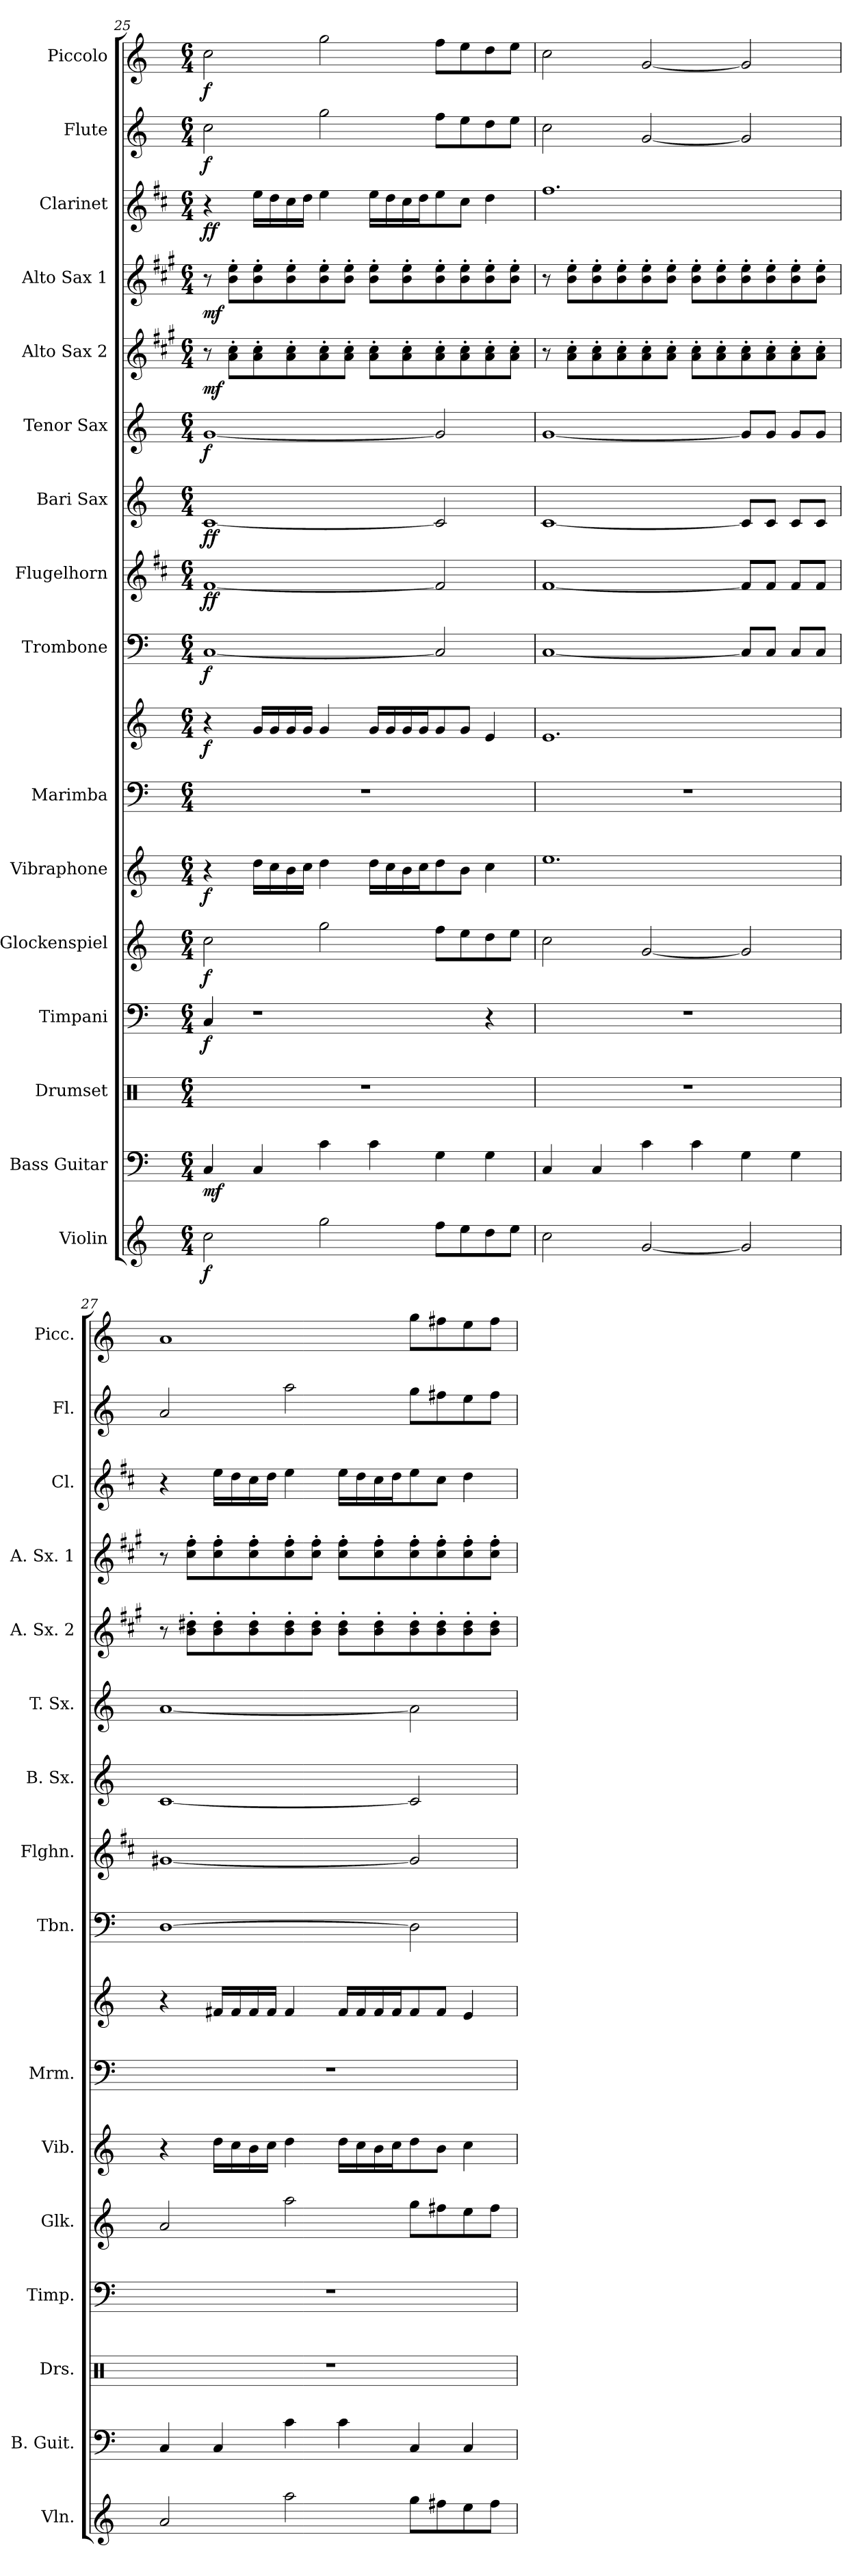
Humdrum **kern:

**kern	**dynam	**kern	**dynam	**kern	**kern	**dynam	**kern	**dynam	**kern	**dynam	**kern	**kern	**dynam	**kern	**dynam	**kern	**dynam	**kern	**dynam	**kern	**dynam	**kern	**dynam	**kern	**dynam	**kern	**dynam	**kern	**dynam	**kern	**dynam
*part16	*part16	*part15	*part15	*part14	*part13	*part13	*part12	*part12	*part11	*part11	*part10	*part10	*part10	*part9	*part9	*part8	*part8	*part7	*part7	*part6	*part6	*part5	*part5	*part4	*part4	*part3	*part3	*part2	*part2	*part1	*part1
*staff17	*staff17	*staff16	*staff16	*staff15	*staff14	*staff14	*staff13	*staff13	*staff12	*staff12	*staff11	*staff10	*staff10/11	*staff9	*staff9	*staff8	*staff8	*staff7	*staff7	*staff6	*staff6	*staff5	*staff5	*staff4	*staff4	*staff3	*staff3	*staff2	*staff2	*staff1	*staff1
*I"Violin	*	*I"Bass Guitar	*	*I"Drumset	*I"Timpani	*	*I"Glockenspiel	*	*I"Vibraphone	*	*I"Marimba	*	*	*I"Trombone	*	*I"Flugelhorn	*	*I"Bari Sax	*	*I"Tenor Sax	*	*I"Alto Sax 2	*	*I"Alto Sax 1	*	*I"Clarinet	*	*I"Flute	*	*I"Piccolo	*
*I'Vln.	*	*I'B. Guit.	*	*I'Drs.	*I'Timp.	*	*I'Glk.	*	*I'Vib.	*	*I'Mrm.	*	*	*I'Tbn.	*	*I'Flghn.	*	*I'B. Sx.	*	*I'T. Sx.	*	*I'A. Sx. 2	*	*I'A. Sx. 1	*	*I'Cl.	*	*I'Fl.	*	*I'Picc.	*
!!LO:PB:g=z
*clefG2	*	*clefF4	*	*clefX	*clefF4	*	*clefG2	*	*clefG2	*	*clefF4	*clefG2	*	*clefF4	*	*clefG2	*	*clefG2	*	*clefG2	*	*clefG2	*	*clefG2	*	*clefG2	*	*clefG2	*	*clefG2	*
*	*	*ITrd7c12	*	*	*	*	*ITrd-14c-24	*	*	*	*	*	*	*	*	*ITrd1c2	*	*ITrd12c21	*	*ITrd8c14	*	*ITrd5c9	*	*ITrd5c9	*	*ITrd1c2	*	*	*	*ITrd-7c-12	*
*k[]	*	*k[]	*	*k[]	*k[]	*	*k[]	*	*k[]	*	*k[]	*k[]	*	*k[]	*	*k[]	*	*k[]	*	*k[]	*	*k[]	*	*k[]	*	*k[]	*	*k[]	*	*k[]	*
*M6/4	*	*M6/4	*	*M6/4	*M6/4	*	*M6/4	*	*M6/4	*	*M6/4	*M6/4	*	*M6/4	*	*M6/4	*	*M6/4	*	*M6/4	*	*M6/4	*	*M6/4	*	*M6/4	*	*M6/4	*	*M6/4	*
=25	=25	=25	=25	=25	=25	=25	=25	=25	=25	=25	=25	=25	=25	=25	=25	=25	=25	=25	=25	=25	=25	=25	=25	=25	=25	=25	=25	=25	=25	=25	=25
!	!LO:DY:b	!	!LO:DY:b	!	!	!LO:DY:b	!	!LO:DY:b	!	!LO:DY:b	!	!	!LO:DY:b	!	!LO:DY:b	!	!LO:DY:b	!	!	!	!	!	!	!	!	!	!	!	!	!	!
!	!	!	!	!	!	!	!	!	!	!	!	!	!	!	!	!	!LO:DY:n=1:b	!	!LO:DY:b	!	!	!	!	!	!	!	!	!	!	!	!
!	!	!	!	!	!	!	!	!	!	!	!	!	!	!	!	!	!	!	!LO:DY:n=1:b	!	!LO:DY:b	!	!LO:DY:b	!	!LO:DY:b	!	!LO:DY:b	!	!LO:DY:b	!	!LO:DY:b
2cc\	f	4CC/	mf	1.r	4C/	f	2cccc\	f	4r	f	1.r	4r	f	[1C	f	[1e	f f	[1C	f f	[1G	f	8r	mf	8r	mf	4r	ff	2cc\	f	2ccc\	f
.	.	.	.	.	.	.	.	.	.	.	.	.	.	.	.	.	.	.	.	.	.	8c\' 8e\'L	.	8d\' 8g\'L	.	.	.	.	.	.	.
.	.	4CC/	.	.	1r	.	.	.	16dd\LL	.	.	16g/LL	.	.	.	.	.	.	.	.	.	8c\' 8e\'	.	8d\' 8g\'	.	16dd\LL	.	.	.	.	.
.	.	.	.	.	.	.	.	.	16cc\	.	.	16g/	.	.	.	.	.	.	.	.	.	.	.	.	.	16cc\	.	.	.	.	.
.	.	.	.	.	.	.	.	.	16b\	.	.	16g/	.	.	.	.	.	.	.	.	.	8c\' 8e\'	.	8d\' 8g\'	.	16b\	.	.	.	.	.
.	.	.	.	.	.	.	.	.	16cc\JJ	.	.	16g/JJ	.	.	.	.	.	.	.	.	.	.	.	.	.	16cc\JJ	.	.	.	.	.
2gg\	.	4C\	.	.	.	.	2gggg\	.	4dd\	.	.	4g/	.	.	.	.	.	.	.	.	.	8c\' 8e\'	.	8d\' 8g\'	.	4dd\	.	2gg\	.	2ggg\	.
.	.	.	.	.	.	.	.	.	.	.	.	.	.	.	.	.	.	.	.	.	.	8c\' 8e\'J	.	8d\' 8g\'J	.	.	.	.	.	.	.
.	.	4C\	.	.	.	.	.	.	16dd\LL	.	.	16g/LL	.	.	.	.	.	.	.	.	.	8c\' 8e\'L	.	8d\' 8g\'L	.	16dd\LL	.	.	.	.	.
.	.	.	.	.	.	.	.	.	16cc\	.	.	16g/	.	.	.	.	.	.	.	.	.	.	.	.	.	16cc\	.	.	.	.	.
.	.	.	.	.	.	.	.	.	16b\	.	.	16g/	.	.	.	.	.	.	.	.	.	8c\' 8e\'	.	8d\' 8g\'	.	16b\	.	.	.	.	.
.	.	.	.	.	.	.	.	.	16cc\J	.	.	16g/J	.	.	.	.	.	.	.	.	.	.	.	.	.	16cc\J	.	.	.	.	.
8ff\L	.	4GG\	.	.	.	.	8ffff\L	.	8dd\	.	.	8g/	.	2C/]	.	2e/]	.	2C/]	.	2G/]	.	8c\' 8e\'	.	8d\' 8g\'	.	8dd\	.	8ff\L	.	8fff\L	.
8ee\	.	.	.	.	.	.	8eeee\	.	8b\J	.	.	8g/J	.	.	.	.	.	.	.	.	.	8c\' 8e\'	.	8d\' 8g\'	.	8b\J	.	8ee\	.	8eee\	.
8dd\	.	4GG\	.	.	4r	.	8dddd\	.	4cc\	.	.	4e/	.	.	.	.	.	.	.	.	.	8c\' 8e\'	.	8d\' 8g\'	.	4cc\	.	8dd\	.	8ddd\	.
8ee\J	.	.	.	.	.	.	8eeee\J	.	.	.	.	.	.	.	.	.	.	.	.	.	.	8c\' 8e\'J	.	8d\' 8g\'J	.	.	.	8ee\J	.	8eee\J	.
=26	=26	=26	=26	=26	=26	=26	=26	=26	=26	=26	=26	=26	=26	=26	=26	=26	=26	=26	=26	=26	=26	=26	=26	=26	=26	=26	=26	=26	=26	=26	=26
2cc\	.	4CC/	.	1.r	1.r	.	2cccc\	.	1.ee	.	1.r	1.e	.	[1C	.	[1e	.	[1C	.	[1G	.	8r	.	8r	.	1.ee	.	2cc\	.	2ccc\	.
.	.	.	.	.	.	.	.	.	.	.	.	.	.	.	.	.	.	.	.	.	.	8c\' 8e\'L	.	8d\' 8g\'L	.	.	.	.	.	.	.
.	.	4CC/	.	.	.	.	.	.	.	.	.	.	.	.	.	.	.	.	.	.	.	8c\' 8e\'	.	8d\' 8g\'	.	.	.	.	.	.	.
.	.	.	.	.	.	.	.	.	.	.	.	.	.	.	.	.	.	.	.	.	.	8c\' 8e\'	.	8d\' 8g\'	.	.	.	.	.	.	.
[2g/	.	4C\	.	.	.	.	[2ggg/	.	.	.	.	.	.	.	.	.	.	.	.	.	.	8c\' 8e\'	.	8d\' 8g\'	.	.	.	[2g/	.	[2gg/	.
.	.	.	.	.	.	.	.	.	.	.	.	.	.	.	.	.	.	.	.	.	.	8c\' 8e\'J	.	8d\' 8g\'J	.	.	.	.	.	.	.
.	.	4C\	.	.	.	.	.	.	.	.	.	.	.	.	.	.	.	.	.	.	.	8c\' 8e\'L	.	8d\' 8g\'L	.	.	.	.	.	.	.
.	.	.	.	.	.	.	.	.	.	.	.	.	.	.	.	.	.	.	.	.	.	8c\' 8e\'	.	8d\' 8g\'	.	.	.	.	.	.	.
2g/]	.	4GG\	.	.	.	.	2ggg/]	.	.	.	.	.	.	8C/L]	.	8e/L]	.	8C/L]	.	8G/L]	.	8c\' 8e\'	.	8d\' 8g\'	.	.	.	2g/]	.	2gg/]	.
.	.	.	.	.	.	.	.	.	.	.	.	.	.	8C/J	.	8e/J	.	8C/J	.	8G/J	.	8c\' 8e\'	.	8d\' 8g\'	.	.	.	.	.	.	.
.	.	4GG\	.	.	.	.	.	.	.	.	.	.	.	8C/L	.	8e/L	.	8C/L	.	8G/L	.	8c\' 8e\'	.	8d\' 8g\'	.	.	.	.	.	.	.
.	.	.	.	.	.	.	.	.	.	.	.	.	.	8C/J	.	8e/J	.	8C/J	.	8G/J	.	8c\' 8e\'J	.	8d\' 8g\'J	.	.	.	.	.	.	.
=27	=27	=27	=27	=27	=27	=27	=27	=27	=27	=27	=27	=27	=27	=27	=27	=27	=27	=27	=27	=27	=27	=27	=27	=27	=27	=27	=27	=27	=27	=27	=27
2a/	.	4CC/	.	1.r	1.r	.	2aaa/	.	4r	.	1.r	4r	.	[1D	.	[1f#X	.	[1C	.	[1A	.	8r	.	8r	.	4r	.	2a/	.	1aa	.
.	.	.	.	.	.	.	.	.	.	.	.	.	.	.	.	.	.	.	.	.	.	8d\' 8f#X\'L	.	8e\' 8a\'L	.	.	.	.	.	.	.
.	.	4CC/	.	.	.	.	.	.	16dd\LL	.	.	16f#X/LL	.	.	.	.	.	.	.	.	.	8d\' 8f#\'	.	8e\' 8a\'	.	16dd\LL	.	.	.	.	.
.	.	.	.	.	.	.	.	.	16cc\	.	.	16f#/	.	.	.	.	.	.	.	.	.	.	.	.	.	16cc\	.	.	.	.	.
.	.	.	.	.	.	.	.	.	16b\	.	.	16f#/	.	.	.	.	.	.	.	.	.	8d\' 8f#\'	.	8e\' 8a\'	.	16b\	.	.	.	.	.
.	.	.	.	.	.	.	.	.	16cc\JJ	.	.	16f#/JJ	.	.	.	.	.	.	.	.	.	.	.	.	.	16cc\JJ	.	.	.	.	.
2aa\	.	4C\	.	.	.	.	2aaaa\	.	4dd\	.	.	4f#/	.	.	.	.	.	.	.	.	.	8d\' 8f#\'	.	8e\' 8a\'	.	4dd\	.	2aa\	.	.	.
.	.	.	.	.	.	.	.	.	.	.	.	.	.	.	.	.	.	.	.	.	.	8d\' 8f#\'J	.	8e\' 8a\'J	.	.	.	.	.	.	.
.	.	4C\	.	.	.	.	.	.	16dd\LL	.	.	16f#/LL	.	.	.	.	.	.	.	.	.	8d\' 8f#\'L	.	8e\' 8a\'L	.	16dd\LL	.	.	.	.	.
.	.	.	.	.	.	.	.	.	16cc\	.	.	16f#/	.	.	.	.	.	.	.	.	.	.	.	.	.	16cc\	.	.	.	.	.
.	.	.	.	.	.	.	.	.	16b\	.	.	16f#/	.	.	.	.	.	.	.	.	.	8d\' 8f#\'	.	8e\' 8a\'	.	16b\	.	.	.	.	.
.	.	.	.	.	.	.	.	.	16cc\J	.	.	16f#/J	.	.	.	.	.	.	.	.	.	.	.	.	.	16cc\J	.	.	.	.	.
8gg\L	.	4CC/	.	.	.	.	8gggg\L	.	8dd\	.	.	8f#/	.	2D\]	.	2f#/]	.	2C/]	.	2A\]	.	8d\' 8f#\'	.	8e\' 8a\'	.	8dd\	.	8gg\L	.	8ggg\L	.
8ff#X\	.	.	.	.	.	.	8ffff#X\	.	8b\J	.	.	8f#/J	.	.	.	.	.	.	.	.	.	8d\' 8f#\'	.	8e\' 8a\'	.	8b\J	.	8ff#X\	.	8fff#X\	.
8ee\	.	4CC/	.	.	.	.	8eeee\	.	4cc\	.	.	4e/	.	.	.	.	.	.	.	.	.	8d\' 8f#\'	.	8e\' 8a\'	.	4cc\	.	8ee\	.	8eee\	.
8ff#\J	.	.	.	.	.	.	8ffff#\J	.	.	.	.	.	.	.	.	.	.	.	.	.	.	8d\' 8f#\'J	.	8e\' 8a\'J	.	.	.	8ff#\J	.	8fff#\J	.
=	=	=	=	=	=	=	=	=	=	=	=	=	=	=	=	=	=	=	=	=	=	=	=	=	=	=	=	=	=	=	=
*-	*-	*-	*-	*-	*-	*-	*-	*-	*-	*-	*-	*-	*-	*-	*-	*-	*-	*-	*-	*-	*-	*-	*-	*-	*-	*-	*-	*-	*-	*-	*-
